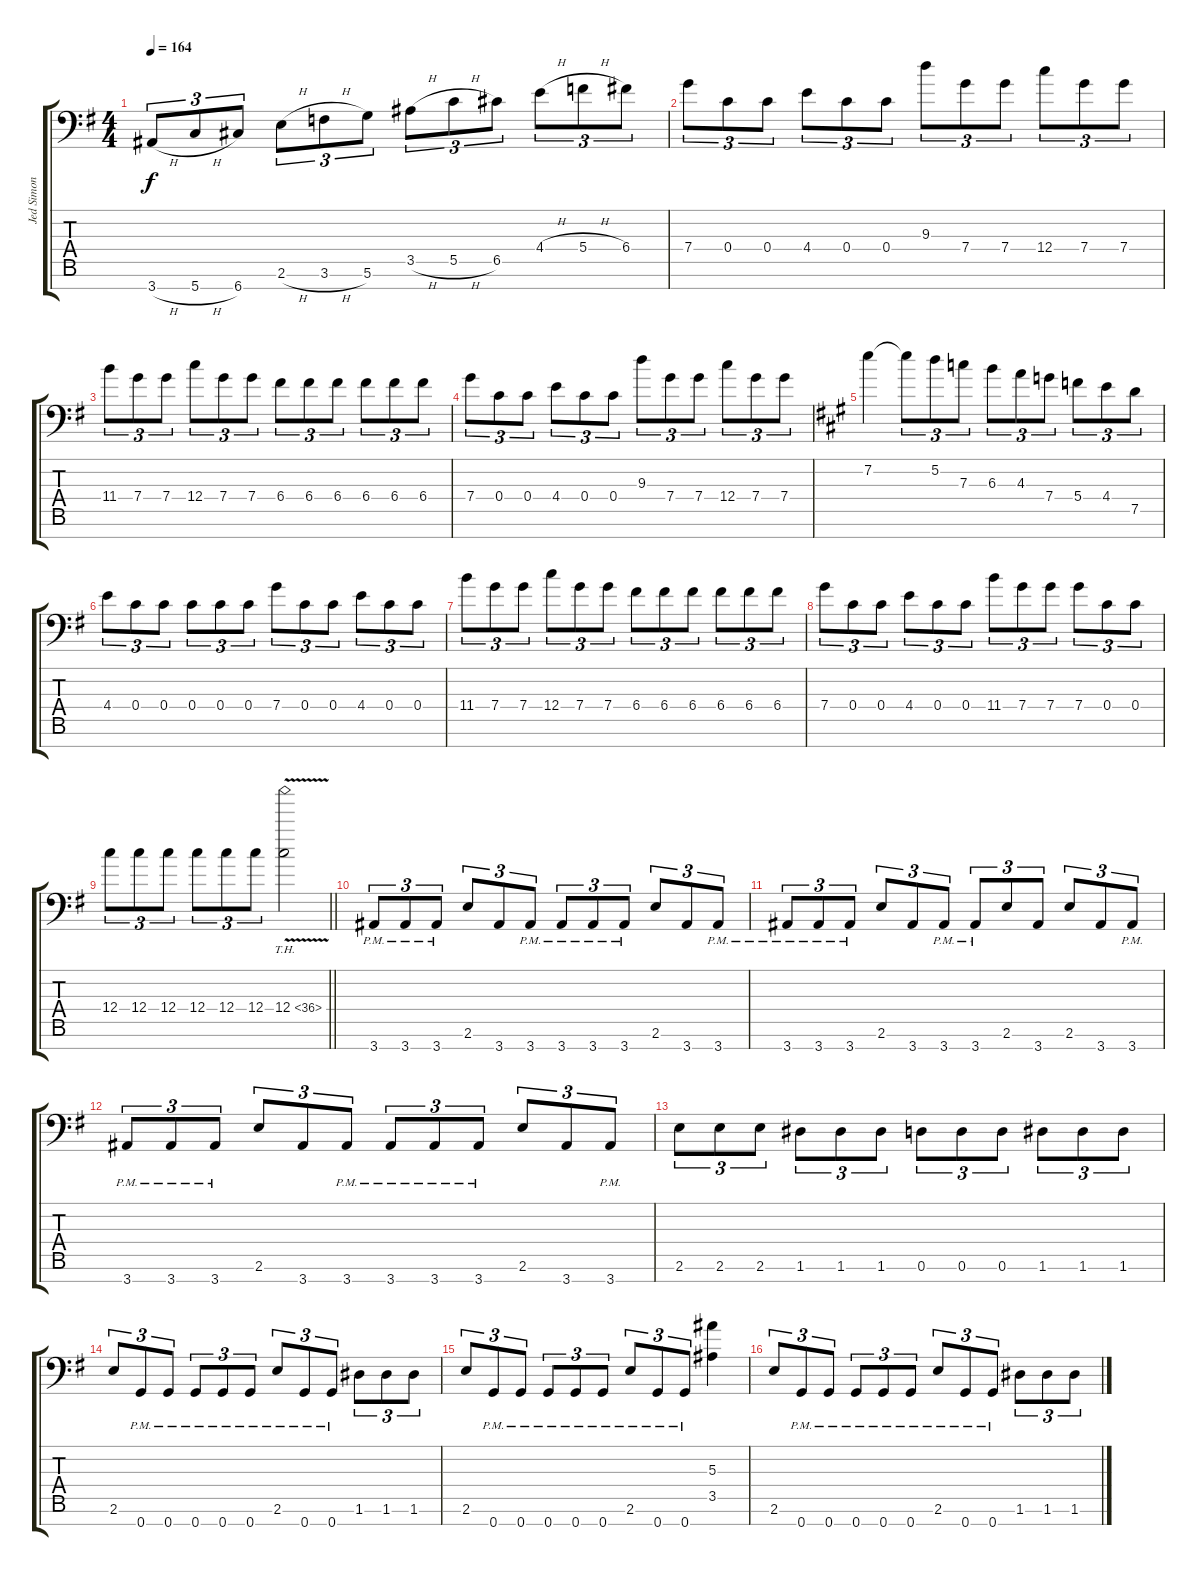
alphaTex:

\track ("Jed Simon Rhythm" "Jed Simon ") {instrument distortionguitar}
\staff {score tabs}
\tuning (D4 A3 F3 C3 G2 D2 G1) {hide}
\ts (4 4)
\tempo 164
\clef f4
\ks g
3.7{h}.8{tu (3 2) dy f} 5.7{h}.8{tu (3 2)} 6.7.8{tu (3 2)} 2.6{h}.8{tu (3 2)} 3.6{h}.8{tu (3 2)} 5.6.8{tu (3 2)} 3.5{h}.8{tu (3 2)} 5.5{h}.8{tu (3 2)} 6.5.8{tu (3 2)} 4.4{h}.8{tu (3 2)} 5.4{h}.8{tu (3 2)} 6.4.8{tu (3 2)} |
7.4.8{tu (3 2)} 0.4.8{tu (3 2)} 0.4.8{tu (3 2)} 4.4.8{tu (3 2)} 0.4.8{tu (3 2)} 0.4.8{tu (3 2)} 9.3.8{tu (3 2)} 7.4.8{tu (3 2)} 7.4.8{tu (3 2)} 12.4.8{tu (3 2)} 7.4.8{tu (3 2)} 7.4.8{tu (3 2)} |
11.4.8{tu (3 2)} 7.4.8{tu (3 2)} 7.4.8{tu (3 2)} 12.4.8{tu (3 2)} 7.4.8{tu (3 2)} 7.4.8{tu (3 2)} 6.4.8{tu (3 2)} 6.4.8{tu (3 2)} 6.4.8{tu (3 2)} 6.4.8{tu (3 2)} 6.4.8{tu (3 2)} 6.4.8{tu (3 2)} |
7.4.8{tu (3 2)} 0.4.8{tu (3 2)} 0.4.8{tu (3 2)} 4.4.8{tu (3 2)} 0.4.8{tu (3 2)} 0.4.8{tu (3 2)} 9.3.8{tu (3 2)} 7.4.8{tu (3 2)} 7.4.8{tu (3 2)} 12.4.8{tu (3 2)} 7.4.8{tu (3 2)} 7.4.8{tu (3 2)} |
\ks a
7.2.4 7.2{t}.8{tu (3 2)} 5.2.8{tu (3 2)} 7.3.8{tu (3 2)} 6.3.8{tu (3 2)} 4.3.8{tu (3 2)} 7.4.8{tu (3 2)} 5.4.8{tu (3 2)} 4.4.8{tu (3 2)} 7.5.8{tu (3 2)} |
\ks g
4.4.8{tu (3 2)} 0.4.8{tu (3 2)} 0.4.8{tu (3 2)} 0.4.8{tu (3 2)} 0.4.8{tu (3 2)} 0.4.8{tu (3 2)} 7.4.8{tu (3 2)} 0.4.8{tu (3 2)} 0.4.8{tu (3 2)} 4.4.8{tu (3 2)} 0.4.8{tu (3 2)} 0.4.8{tu (3 2)} |
11.4.8{tu (3 2)} 7.4.8{tu (3 2)} 7.4.8{tu (3 2)} 12.4.8{tu (3 2)} 7.4.8{tu (3 2)} 7.4.8{tu (3 2)} 6.4.8{tu (3 2)} 6.4.8{tu (3 2)} 6.4.8{tu (3 2)} 6.4.8{tu (3 2)} 6.4.8{tu (3 2)} 6.4.8{tu (3 2)} |
7.4.8{tu (3 2)} 0.4.8{tu (3 2)} 0.4.8{tu (3 2)} 4.4.8{tu (3 2)} 0.4.8{tu (3 2)} 0.4.8{tu (3 2)} 11.4.8{tu (3 2)} 7.4.8{tu (3 2)} 7.4.8{tu (3 2)} 7.4.8{tu (3 2)} 0.4.8{tu (3 2)} 0.4.8{tu (3 2)} |
\barLineRight lightlight
12.4.8{tu (3 2)} 12.4.8{tu (3 2)} 12.4.8{tu (3 2)} 12.4.8{tu (3 2)} 12.4.8{tu (3 2)} 12.4.8{tu (3 2)} 12.4{th 24 v}.2 |
3.7{pm}.8{tu (3 2)} 3.7{pm}.8{tu (3 2)} 3.7{pm}.8{tu (3 2)} 2.6.8{tu (3 2)} 3.7.8{tu (3 2)} 3.7{pm}.8{tu (3 2)} 3.7{pm}.8{tu (3 2)} 3.7{pm}.8{tu (3 2)} 3.7{pm}.8{tu (3 2)} 2.6.8{tu (3 2)} 3.7.8{tu (3 2)} 3.7{pm}.8{tu (3 2)} |
3.7{pm}.8{tu (3 2)} 3.7{pm}.8{tu (3 2)} 3.7{pm}.8{tu (3 2)} 2.6.8{tu (3 2)} 3.7.8{tu (3 2)} 3.7{pm}.8{tu (3 2)} 3.7{pm}.8{tu (3 2)} 2.6.8{tu (3 2)} 3.7.8{tu (3 2)} 2.6.8{tu (3 2)} 3.7.8{tu (3 2)} 3.7{pm}.8{tu (3 2)} |
3.7{pm}.8{tu (3 2)} 3.7{pm}.8{tu (3 2)} 3.7{pm}.8{tu (3 2)} 2.6.8{tu (3 2)} 3.7.8{tu (3 2)} 3.7{pm}.8{tu (3 2)} 3.7{pm}.8{tu (3 2)} 3.7{pm}.8{tu (3 2)} 3.7{pm}.8{tu (3 2)} 2.6.8{tu (3 2)} 3.7.8{tu (3 2)} 3.7{pm}.8{tu (3 2)} |
2.6.8{tu (3 2)} 2.6.8{tu (3 2)} 2.6.8{tu (3 2)} 1.6.8{tu (3 2)} 1.6.8{tu (3 2)} 1.6.8{tu (3 2)} 0.6.8{tu (3 2)} 0.6.8{tu (3 2)} 0.6.8{tu (3 2)} 1.6.8{tu (3 2)} 1.6.8{tu (3 2)} 1.6.8{tu (3 2)} |
2.6.8{tu (3 2)} 0.7{pm}.8{tu (3 2)} 0.7{pm}.8{tu (3 2)} 0.7{pm}.8{tu (3 2)} 0.7{pm}.8{tu (3 2)} 0.7{pm}.8{tu (3 2)} 2.6{pm}.8{tu (3 2)} 0.7{pm}.8{tu (3 2)} 0.7{pm}.8{tu (3 2)} 1.6.8{tu (3 2)} 1.6.8{tu (3 2)} 1.6.8{tu (3 2)} |
2.6.8{tu (3 2)} 0.7{pm}.8{tu (3 2)} 0.7{pm}.8{tu (3 2)} 0.7{pm}.8{tu (3 2)} 0.7{pm}.8{tu (3 2)} 0.7{pm}.8{tu (3 2)} 2.6{pm}.8{tu (3 2)} 0.7{pm}.8{tu (3 2)} 0.7{pm}.8{tu (3 2)} (5.3 3.5).4 |
2.6.8{tu (3 2)} 0.7{pm}.8{tu (3 2)} 0.7{pm}.8{tu (3 2)} 0.7{pm}.8{tu (3 2)} 0.7{pm}.8{tu (3 2)} 0.7{pm}.8{tu (3 2)} 2.6{pm}.8{tu (3 2)} 0.7{pm}.8{tu (3 2)} 0.7{pm}.8{tu (3 2)} 1.6.8{tu (3 2)} 1.6.8{tu (3 2)} 1.6.8{tu (3 2)}
